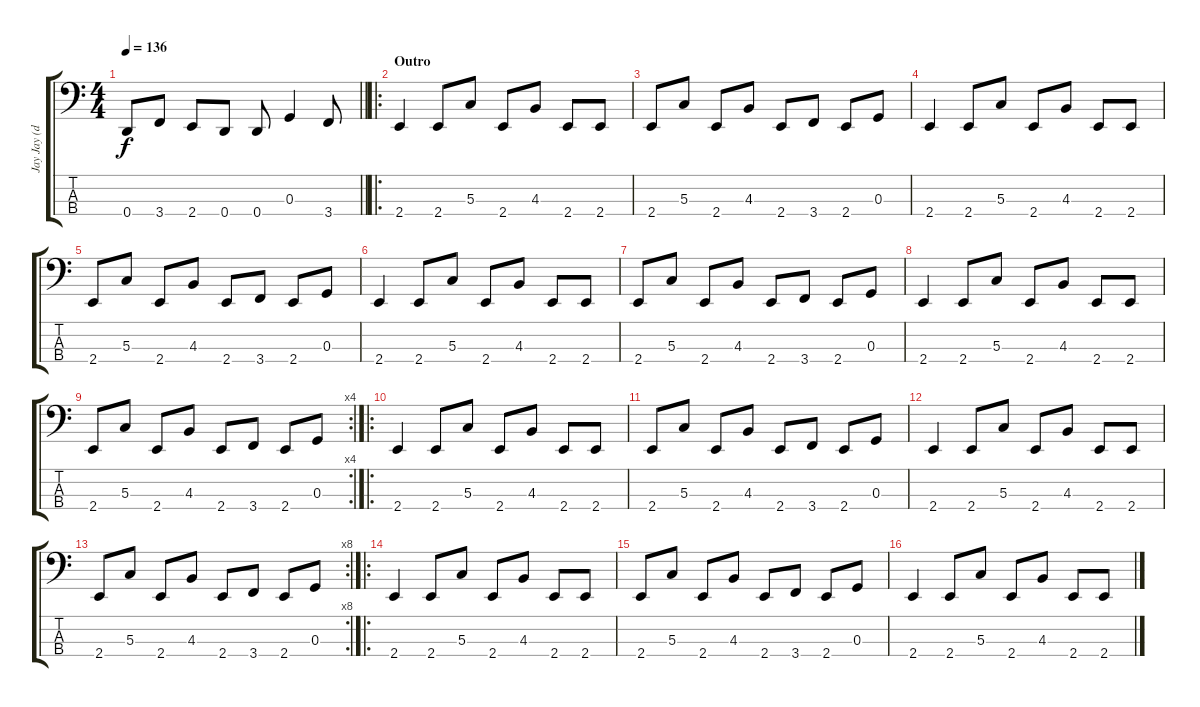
\track ("Jay Jay (distortion)" "Jay Jay (d") {instrument electricbasspick}
\staff {score tabs}
\tuning (F2 C2 G1 D1) {hide}
\ts (4 4)
\tempo 136
\clef f4
\barLineRight lightlight
\ks c
0.4.8{dy f} 3.4.8 2.4.8 0.4.8 0.4.8 0.3.4 3.4.8 |
\ro
\section ("" "Outro")
2.4.4 2.4.8 5.3.8 2.4.8 4.3.8 2.4.8 2.4.8 |
2.4.8 5.3.8 2.4.8 4.3.8 2.4.8 3.4.8 2.4.8 0.3.8 |
2.4.4 2.4.8 5.3.8 2.4.8 4.3.8 2.4.8 2.4.8 |
2.4.8 5.3.8 2.4.8 4.3.8 2.4.8 3.4.8 2.4.8 0.3.8 |
2.4.4 2.4.8 5.3.8 2.4.8 4.3.8 2.4.8 2.4.8 |
2.4.8 5.3.8 2.4.8 4.3.8 2.4.8 3.4.8 2.4.8 0.3.8 |
2.4.4 2.4.8 5.3.8 2.4.8 4.3.8 2.4.8 2.4.8 |
\rc 4
2.4.8 5.3.8 2.4.8 4.3.8 2.4.8 3.4.8 2.4.8 0.3.8 |
\ro
2.4.4 2.4.8 5.3.8 2.4.8 4.3.8 2.4.8 2.4.8 |
2.4.8 5.3.8 2.4.8 4.3.8 2.4.8 3.4.8 2.4.8 0.3.8 |
2.4.4 2.4.8 5.3.8 2.4.8 4.3.8 2.4.8 2.4.8 |
\rc 8
2.4.8 5.3.8 2.4.8 4.3.8 2.4.8 3.4.8 2.4.8 0.3.8 |
\ro
2.4.4 2.4.8 5.3.8 2.4.8 4.3.8 2.4.8 2.4.8 |
2.4.8 5.3.8 2.4.8 4.3.8 2.4.8 3.4.8 2.4.8 0.3.8 |
2.4.4 2.4.8 5.3.8 2.4.8 4.3.8 2.4.8 2.4.8
